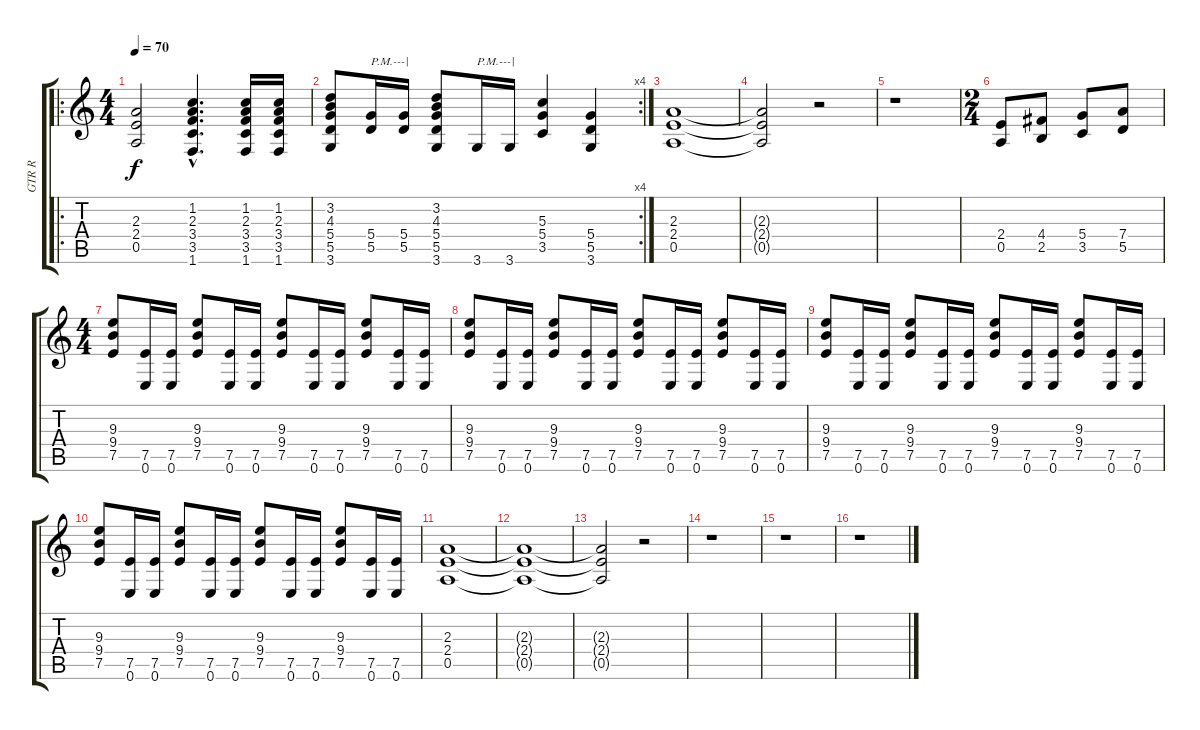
\track ("GTR R" "GTR R") {instrument overdrivenguitar}
\staff {score tabs}
\tuning (E4 B3 G3 D3 A2 E2) {hide}
\ro
\ts (4 4)
\tempo 70
\clef g2
\ks c
(2.3 2.4 0.5).2{dy f} (1.2{hac} 2.3{hac} 3.4{hac} 3.5{hac} 1.6{hac}).4{d} (1.2 2.3 3.4 3.5 1.6).16 (1.2 2.3 3.4 3.5 1.6).16 |
\rc 4
(3.2 4.3 5.4 5.5 3.6).8 (5.4 5.5).16{txt "P.M.---|"} (5.4 5.5).16 (3.2 4.3 5.4 5.5 3.6).8 3.6.16{txt "P.M.---|"} 3.6.16 (5.3 5.4 3.5).4 (5.4 5.5 3.6).4 |
(2.3 2.4 0.5).1 |
(2.3{t} 2.4{t} 0.5{t}).2 r.2 |
r.1 |
\ts (2 4)
(2.4 0.5).8 (4.4 2.5).8 (5.4 3.5).8 (7.4 5.5).8 |
\ts (4 4)
(9.3 9.4 7.5).8 (7.5 0.6).16 (7.5 0.6).16 (9.3 9.4 7.5).8 (7.5 0.6).16 (7.5 0.6).16 (9.3 9.4 7.5).8 (7.5 0.6).16 (7.5 0.6).16 (9.3 9.4 7.5).8 (7.5 0.6).16 (7.5 0.6).16 |
(9.3 9.4 7.5).8 (7.5 0.6).16 (7.5 0.6).16 (9.3 9.4 7.5).8 (7.5 0.6).16 (7.5 0.6).16 (9.3 9.4 7.5).8 (7.5 0.6).16 (7.5 0.6).16 (9.3 9.4 7.5).8 (7.5 0.6).16 (7.5 0.6).16 |
(9.3 9.4 7.5).8 (7.5 0.6).16 (7.5 0.6).16 (9.3 9.4 7.5).8 (7.5 0.6).16 (7.5 0.6).16 (9.3 9.4 7.5).8 (7.5 0.6).16 (7.5 0.6).16 (9.3 9.4 7.5).8 (7.5 0.6).16 (7.5 0.6).16 |
(9.3 9.4 7.5).8 (7.5 0.6).16 (7.5 0.6).16 (9.3 9.4 7.5).8 (7.5 0.6).16 (7.5 0.6).16 (9.3 9.4 7.5).8 (7.5 0.6).16 (7.5 0.6).16 (9.3 9.4 7.5).8 (7.5 0.6).16 (7.5 0.6).16 |
(2.3 2.4 0.5).1 |
(2.3{t} 2.4{t} 0.5{t}).1 |
(2.3{t} 2.4{t} 0.5{t}).2 r.2 |
r.1 |
r.1 |
r.1
